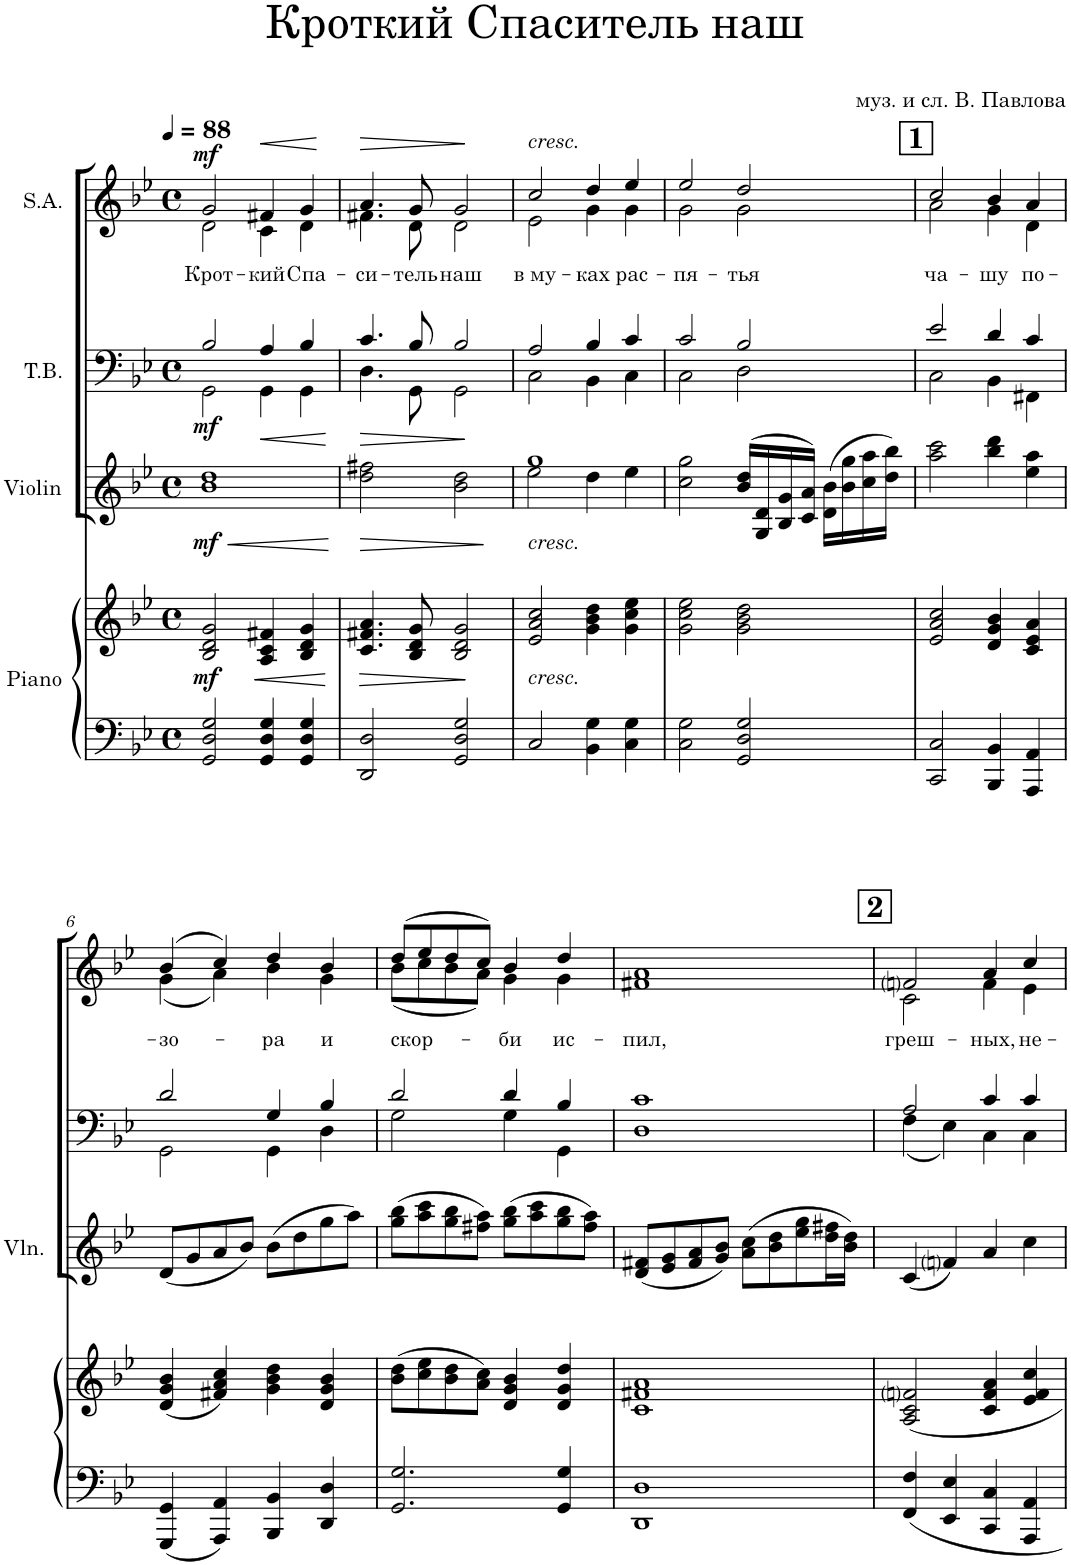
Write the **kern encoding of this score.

**kern	**kern	**dynam	**kern	**dynam	**kern	**dynam	**kern	**text	**dynam
*part4	*part4	*part4	*part3	*part3	*part2	*part2	*part1	*part1	*part1
*staff5	*staff4	*staff4/5	*staff3	*staff3	*staff2	*staff2	*staff1	*staff1	*staff1
*I"Piano	*	*	*I"Violin	*	*I"T.B.	*	*I"S.A.	*	*
*I'Pno	*	*	*I'Vln.	*	*	*	*	*	*
*clefF4	*clefG2	*	*clefG2	*	*clefF4	*	*clefG2	*	*
*k[b-e-]	*k[b-e-]	*	*k[b-e-]	*	*k[b-e-]	*	*k[b-e-]	*	*
*M4/4	*M4/4	*	*M4/4	*	*M4/4	*	*M4/4	*	*
*met(c)	*met(c)	*	*met(c)	*	*met(c)	*	*met(c)	*	*
*MM88	*MM88	*	*MM88	*	*MM88	*	*MM88	*	*
=1	=1	=1	=1	=1	=1	=1	=1	=1	=1
!	!	!LO:HP:b	!	!LO:HP:b	!	!	!	!LO:LY:b	!
*	*	*	*	*	*^	*	*^	*	*
!	!	!LO:DY:n=1:b	!	!LO:DY:n=1:b	!	!	!LO:DY:b	!	!	!	!LO:DY:a
2GG/ 2D/ 2G/	2B-/ 2d/ 2g/	< mf	1b- 1dd	< mf	2B-/	2GG\	mf	2g/	2d\	Крот-	mf
!	!	!	!	!	!	!	!LO:HP:b	!	!	!LO:LY:b	!LO:HP:b
4GG/ 4D/ 4G/	4A/ 4c/ 4f#X/	.	.	.	4A/	4GG\	<	4f#X/	4c\	-кий	<
!	!	!	!	!	!	!	!	!	!	!LO:LY:b	!
4GG/ 4D/ 4G/	4B-/ 4d/ 4g/	.	.	.	4B-/	4GG\	.	4g/	4d\	Спа-	.
*	*	*	*	*	*v	*v	*	*	*	*	*
*	*	*	*	*	*	*	*v	*v	*	*
.	.	[	.	[	.	[	.	.	[
=2	=2	=2	=2	=2	=2	=2	=2	=2	=2
!	!	!LO:HP:b	!	!LO:HP:b	!	!LO:HP:b	!	!LO:LY:b	!LO:HP:b
*	*	*	*	*	*^	*	*^	*	*
2DD/ 2D/	4.c/ 4.f#X/ 4.a/	>	2dd\ 2ff#X\	>	4.c/	4.D\	>	4.a/	4.f#X\	-си-	>
!	!	!	!	!	!	!	!	!	!	!LO:LY:b	!
.	8B-/ 8d/ 8g/	.	.	.	8B-/	8GG\	.	8g/	8d\	-тель	.
!	!	!	!	!	!	!	!	!	!	!LO:LY:b	!
2GG/ 2D/ 2G/	2B-/ 2d/ 2g/	.	2b-\ 2dd\	.	2B-/	2GG\	.	2g/	2d\	наш	.
*	*	*	*	*	*v	*v	*	*	*	*	*
*	*	*	*	*	*	*	*v	*v	*	*
.	.	]	.	]	.	]	.	.	]
=3	=3	=3	=3	=3	=3	=3	=3	=3	=3
*	*	*	*^	*	*^	*	*	*	*
!	!	!	!	!	!	!	!	!	!LO:TX:a:i:t=cresc.	!	!
!	!	!	!LO:TX:b:i:t=cresc.	!	!	!	!	!	!	!	!
!	!LO:TX:b:i:t=cresc.	!	!	!	!	!	!	!	!	!	!
!	!	!	!	!	!	!	!	!	!	!LO:LY:b	!
*	*	*	*	*	*	*	*	*	*^	*	*
2C/	2e-/ 2a/ 2cc/	.	1gg	2ee-\	.	2A/	2C\	.	2cc/	2e-\	в му-	.
!	!	!	!	!	!	!	!	!	!	!	!LO:LY:b	!
4BB-\ 4G\	4g\ 4b-\ 4dd\	.	.	4dd\	.	4B-/	4BB-\	.	4dd/	4g\	-ках	.
!	!	!	!	!	!	!	!	!	!	!	!LO:LY:b	!
4C\ 4G\	4g\ 4cc\ 4ee-\	.	.	4ee-\	.	4c/	4C\	.	4ee-/	4g\	рас-	.
=4	=4	=4	=4	=4	=4	=4	=4	=4	=4	=4	=4	=4
!	!	!	!	!	!	!	!	!	!	!	!LO:LY:b	!
*	*	*	*v	*v	*	*	*	*	*	*	*	*
2C\ 2G\	2g\ 2cc\ 2ee-\	.	2cc\ 2gg\	.	2c/	2C\	.	2ee-/	2g\	-пя-	.
!	!	!	!	!	!	!	!	!	!	!LO:LY:b	!
2GG/ 2D/ 2G/	2g\ 2b-\ 2dd\	.	(>16b-/ 16dd/LL	.	2B-/	2D\	.	2dd/	2g\	-тья	.
.	.	.	16G/ 16d/	.	.	.	.	.	.	.	.
.	.	.	16B-/ 16g/	.	.	.	.	.	.	.	.
.	.	.	16c/ 16a/JJ)	.	.	.	.	.	.	.	.
.	.	.	(16d\ 16b-\LL	.	.	.	.	.	.	.	.
.	.	.	16b-\ 16gg\	.	.	.	.	.	.	.	.
.	.	.	16cc\ 16aa\	.	.	.	.	.	.	.	.
.	.	.	16dd\ 16bb-\JJ)	.	.	.	.	.	.	.	.
!!LO:REH:place=s1:a:B:cj:fs=14:t=1	!!
=5	=5	=5	=5	=5	=5	=5	=5	=5	=5	=5	=5
!	!	!	!	!	!	!	!	!	!	!LO:LY:b	!
2CC/ 2C/	2e-/ 2a/ 2cc/	.	2aa\ 2ccc\	.	2e-/	2C\	.	2cc/	2a\	ча-	.
!	!	!	!	!	!	!	!	!	!	!LO:LY:b	!
4BBB-/ 4BB-/	4d/ 4g/ 4b-/	.	4bb-\ 4ddd\	.	4d/	4BB-\	.	4b-/	4g\	-шу	.
!	!	!	!	!	!	!	!	!	!	!LO:LY:b	!
4AAA/ 4AA/	4c/ 4e-/ 4a/	.	4ee-\ 4aa\	.	4c/	4FF#X\	.	4a/	4d\	по-	.
!!LO:LB:g=z	!!
=6	=6	=6	=6	=6	=6	=6	=6	=6	=6	=6	=6
!	!	!	!	!	!	!	!	!	!	!LO:LY:b	!
4GGG/ 4GG/	(4d/ 4g/ 4b-/	.	(8d/L	.	2d/	2GG\	.	(4b-/	(4g\	-зо-	.
.	.	.	8g/	.	.	.	.	.	.	.	.
4AAA/ 4AA/	4f#X/ 4a/ 4cc/)	.	8a/	.	.	.	.	4cc/)	4a\)	.	.
.	.	.	8b-/J)	.	.	.	.	.	.	.	.
!	!	!	!	!	!	!	!	!	!	!LO:LY:b	!
4BBB-/ 4BB-/	4g\ 4b-\ 4dd\	.	(8b-\L	.	4G/	4GG\	.	4dd/	4b-\	-ра	.
.	.	.	8dd\	.	.	.	.	.	.	.	.
!	!	!	!	!	!	!	!	!	!	!LO:LY:b	!
4DD/ 4D/	4d/ 4g/ 4b-/	.	8gg\	.	4B-/	4D\	.	4b-/	4g\	и	.
.	.	.	8aa\J)	.	.	.	.	.	.	.	.
=7	=7	=7	=7	=7	=7	=7	=7	=7	=7	=7	=7
!	!	!	!	!	!	!	!	!	!	!LO:LY:b	!
2.GG/ 2.G/	(8b-\ 8dd\L	.	(8gg\ 8bb-\L	.	2d/	2G\	.	(8dd/L	(8b-\L	скор-	.
.	8cc\ 8ee-\	.	8aa\ 8ccc\	.	.	.	.	8ee-/	8cc\	.	.
.	8b-\ 8dd\	.	8gg\ 8bb-\	.	.	.	.	8dd/	8b-\	.	.
.	8a\ 8cc\J)	.	8ff#X\ 8aa\J)	.	.	.	.	8cc/J)	8a\J)	.	.
!	!	!	!	!	!	!	!	!	!	!LO:LY:b	!
.	4d/ 4g/ 4b-/	.	(8gg\ 8bb-\L	.	4d/	4G\	.	4b-/	4g\	-би	.
.	.	.	8aa\ 8ccc\	.	.	.	.	.	.	.	.
!	!	!	!	!	!	!	!	!	!	!LO:LY:b	!
4GG/ 4G/	4d/ 4g/ 4dd/	.	8gg\ 8bb-\	.	4B-/	4GG\	.	4dd/	4g\	ис-	.
.	.	.	8ff#\ 8aa\J)	.	.	.	.	.	.	.	.
*	*	*	*	*	*v	*v	*	*	*	*	*
*	*	*	*	*	*	*	*v	*v	*	*
=8	=8	=8	=8	=8	=8	=8	=8	=8	=8
!	!	!	!	!	!	!	!	!LO:LY:b	!
1DD 1D	1c 1f#X 1a	.	(8d/ 8f#X/L	.	1D 1c	.	1f#X 1a	-пил,	.
.	.	.	8e-/ 8g/	.	.	.	.	.	.
.	.	.	8f#/ 8a/	.	.	.	.	.	.
.	.	.	8g/ 8b-/J)	.	.	.	.	.	.
.	.	.	(8a\ 8cc\L	.	.	.	.	.	.
.	.	.	8b-\ 8dd\	.	.	.	.	.	.
.	.	.	8ee-\ 8gg\	.	.	.	.	.	.
.	.	.	16dd\ 16ff#X\L	.	.	.	.	.	.
.	.	.	16b-\ 16dd\JJ)	.	.	.	.	.	.
!!LO:REH:place=s1:a:B:cj:fs=14:t=2
=9	=9	=9	=9	=9	=9	=9	=9	=9	=9
*	*	*	*	*	*^	*	*	*	*
!	!	!	!	!	!	!	!	!	!LO:LY:b	!
*	*	*	*	*	*	*	*	*^	*	*
4FF/ 4F/	2A/ 2c/ 2fni/	.	(4c/	.	2A/	(4F\	.	2fni/	2c\	греш-	.
4EE-/ 4E-/	.	.	4fni/)	.	.	4E-\)	.	.	.	.	.
!	!	!	!	!	!	!	!	!	!	!LO:LY:b	!
4CC/ 4C/	4c/ 4f/ 4a/	.	4a/	.	4c/	4C\	.	4a/	4f\	-ных,	.
!	!	!	!	!	!	!	!	!	!	!LO:LY:b	!
4AAA/ 4AA/	4e-/ 4f/ 4cc/	.	4cc\	.	4c/	4C\	.	4cc/	4e-\	не-	.
*	*	*	*	*	*v	*v	*	*	*	*	*
*	*	*	*	*	*	*	*v	*v	*	*
=	=	=	=	=	=	=	=	=	=
*-	*-	*-	*-	*-	*-	*-	*-	*-	*-
